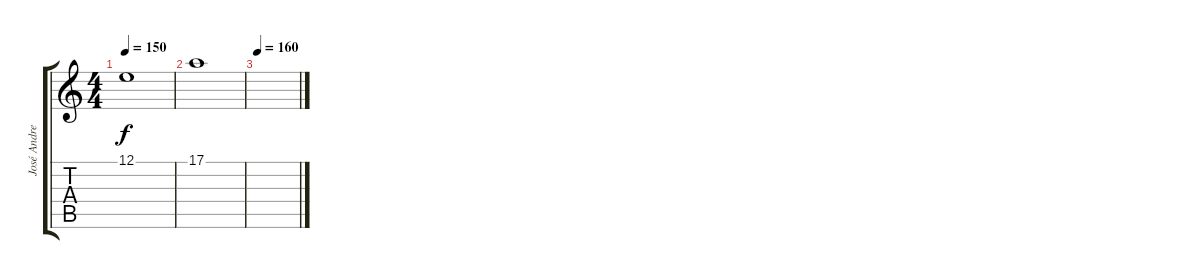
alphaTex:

\track ("José Andrea" "José Andre") {instrument lead2sawtooth}
\staff {score tabs}
\tuning (E4 B3 G3 D3 A2 E2) {hide}
\ts (4 4)
\tempo 150
\clef g2
\ks c
12.1.1{dy f} |
17.1.1 |
\tempo 160
